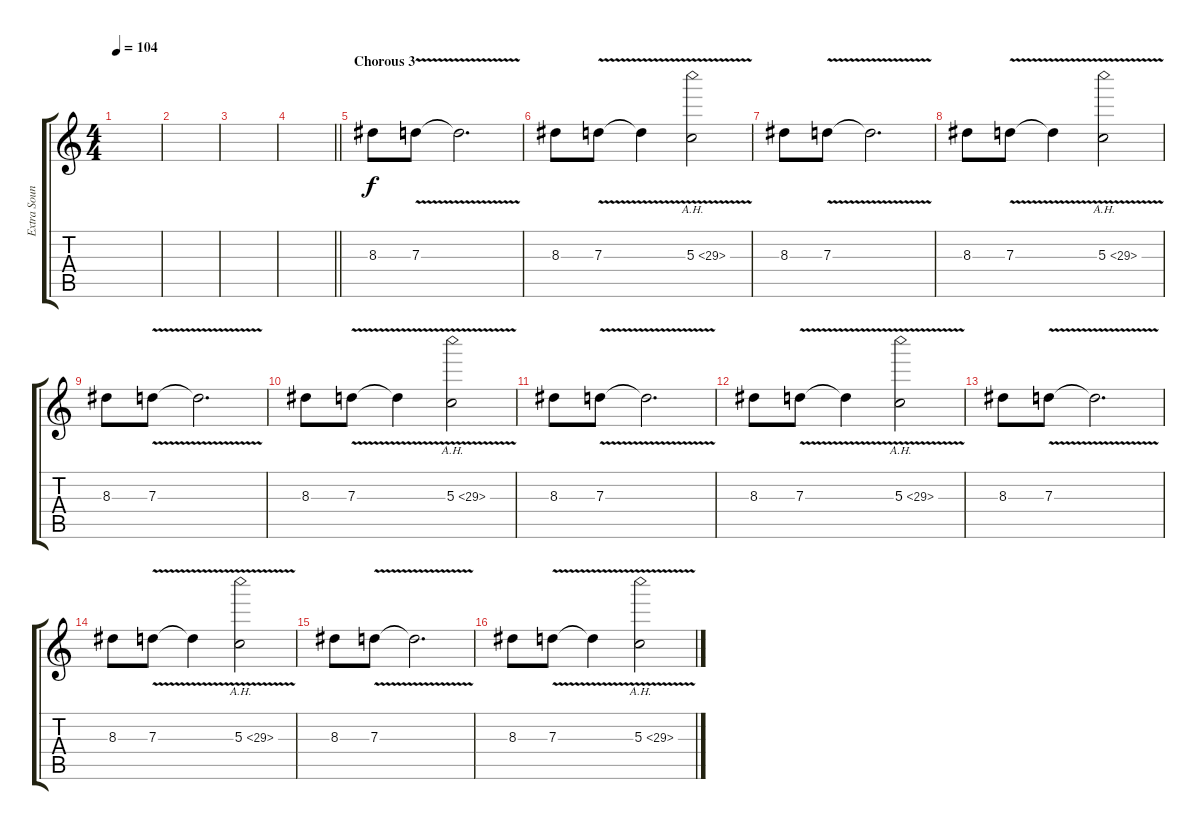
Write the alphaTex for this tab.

\track ("Extra Sound 2" "Extra Soun") {instrument distortionguitar}
\staff {score tabs}
\tuning (E4 B3 G3 D3 A2 D2) {hide}
\ts (4 4)
\tempo 104
\clef g2
\ks c
|
|
|
\barLineRight lightlight
|
\section ("" "Chorous 3")
8.3.8 7.3{v}.8 7.3{t}.2{d} |
8.3.8 7.3{v}.8 7.3{t}.4 5.3{ah 24 v}.2 |
8.3.8 7.3{v}.8 7.3{t}.2{d} |
8.3.8 7.3{v}.8 7.3{t}.4 5.3{ah 24 v}.2 |
8.3.8 7.3{v}.8 7.3{t}.2{d} |
8.3.8 7.3{v}.8 7.3{t}.4 5.3{ah 24 v}.2 |
8.3.8 7.3{v}.8 7.3{t}.2{d} |
8.3.8 7.3{v}.8 7.3{t}.4 5.3{ah 24 v}.2 |
8.3.8 7.3{v}.8 7.3{t}.2{d} |
8.3.8 7.3{v}.8 7.3{t}.4 5.3{ah 24 v}.2 |
8.3.8 7.3{v}.8 7.3{t}.2{d} |
8.3.8 7.3{v}.8 7.3{t}.4 5.3{ah 24 v}.2
